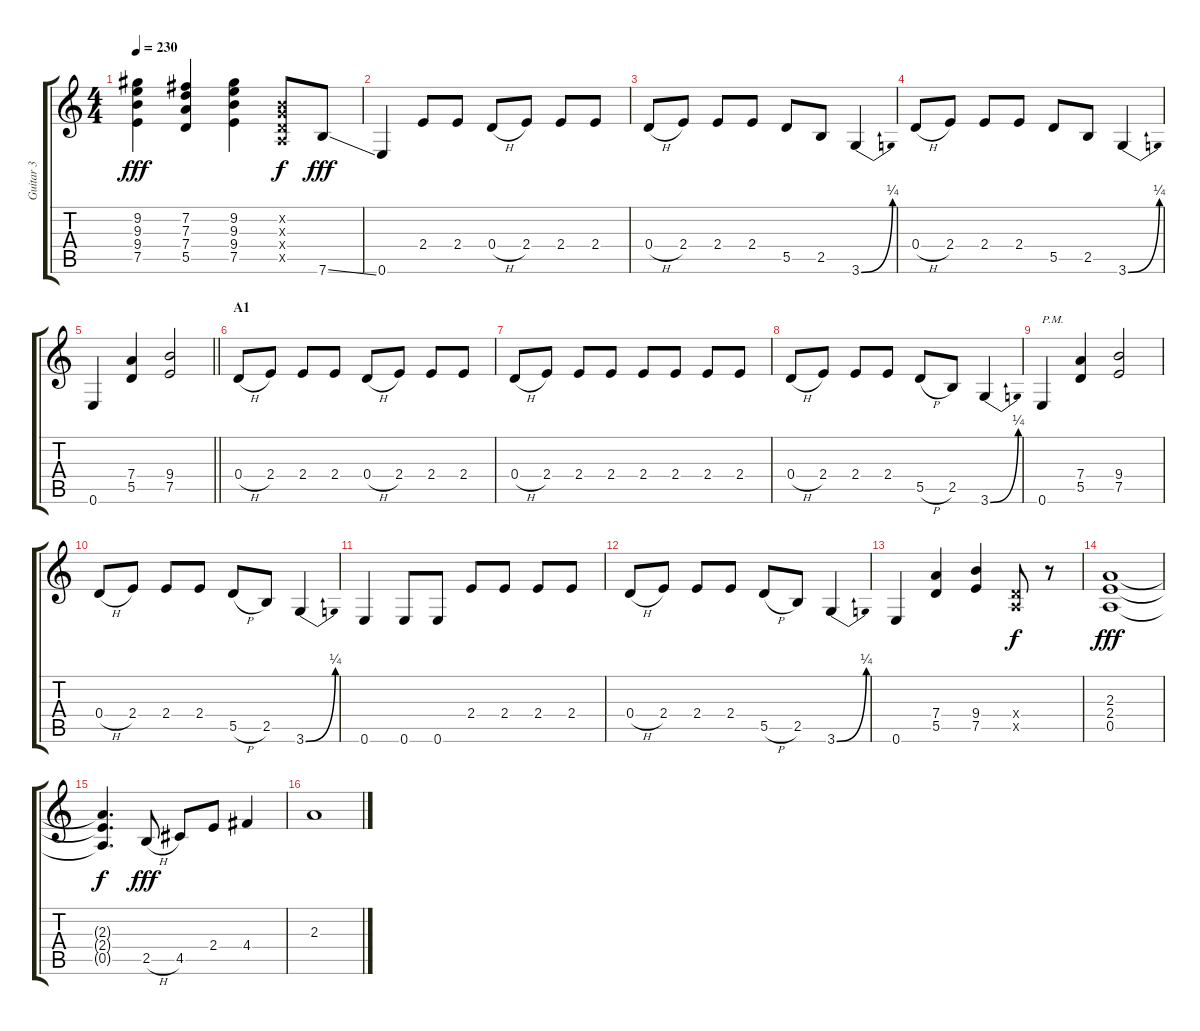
\track ("Guitar 3" "Guitar 3") {instrument distortionguitar}
\staff {score tabs}
\tuning (E4 B3 G3 D3 A2 E2) {hide}
\ts (4 4)
\tempo 230
\clef g2
\ks c
(9.2 9.3 9.4 7.5).4{dy fff instrument distortionguitar} (7.2 7.3 7.4 5.5).4 (9.2 9.3 9.4 7.5).4 (0.2{x} 0.3{x} 0.4{x} 0.5{x}).8{dy f} 7.6{ss}.8{dy fff} |
0.6.4 2.4.8 2.4.8 0.4{h}.8 2.4.8 2.4.8 2.4.8 |
0.4{h}.8 2.4.8 2.4.8 2.4.8 5.5.8 2.5.8 3.6{be (bend 0 0 60 1)}.4 |
0.4{h}.8 2.4.8 2.4.8 2.4.8 5.5.8 2.5.8 3.6{be (bend 0 0 60 1)}.4 |
\barLineRight lightlight
0.6.4 (7.4 5.5).4 (9.4 7.5).2 |
\section ("" "A1")
0.4{h}.8 2.4.8 2.4.8 2.4.8 0.4{h}.8 2.4.8 2.4.8 2.4.8 |
0.4{h}.8 2.4.8 2.4.8 2.4.8 2.4.8 2.4.8 2.4.8 2.4.8 |
0.4{h}.8 2.4.8 2.4.8 2.4.8 5.5{h}.8 2.5.8 3.6{be (bend 0 0 60 1)}.4 |
0.6.4{txt "P.M."} (7.4 5.5).4 (9.4 7.5).2 |
0.4{h}.8 2.4.8 2.4.8 2.4.8 5.5{h}.8 2.5.8 3.6{be (bend 0 0 60 1)}.4 |
0.6.4 0.6.8 0.6.8 2.4.8 2.4.8 2.4.8 2.4.8 |
0.4{h}.8 2.4.8 2.4.8 2.4.8 5.5{h}.8 2.5.8 3.6{be (bend 0 0 60 1)}.4 |
0.6.4 (7.4 5.5).4 (9.4 7.5).4 (0.4{x} 0.5{x}).8{dy f} r.8 |
(2.3 2.4 0.5).1{dy fff} |
(2.3{t} 2.4{t} 0.5{t}).4{d dy f} 2.5{h}.8{dy fff} 4.5.8 2.4.8 4.4.4 |
2.3.1
